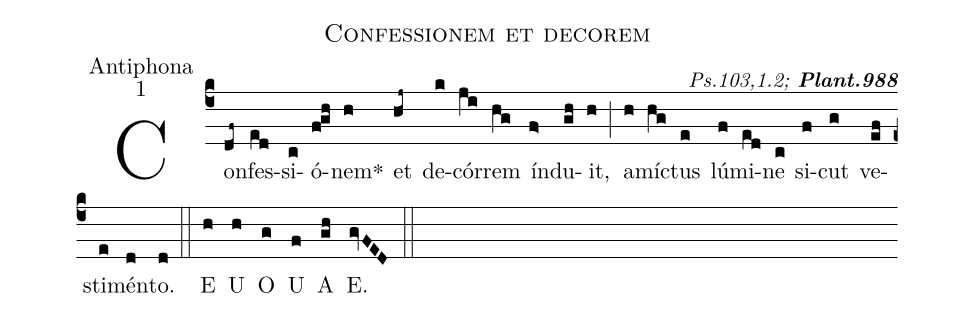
name:Confessionem et decorem;
office-part:Antiphona;
mode:1;
commentary:{\itshape\mdseries Ps.103,1.2;\/} {\bfseries Plant.988};
%%
(c4) Con(df~)fes(ed)si(c)ó(fgh)nem<sp>*</sp>(h) et(hj~) de(k)cór(ji)rem(hg) ín(f>)du(gh)it,(h) (;)
a(h)mí(hg)ctus(e) lú(f)mi(ed)ne(c) si(f)cut(g) ve(ef)sti(e)mén(d)to.(d) (::)
<eu> E(h) U(h) O(g) U(f) A(gh) E.(gvFED) </eu> (::)
